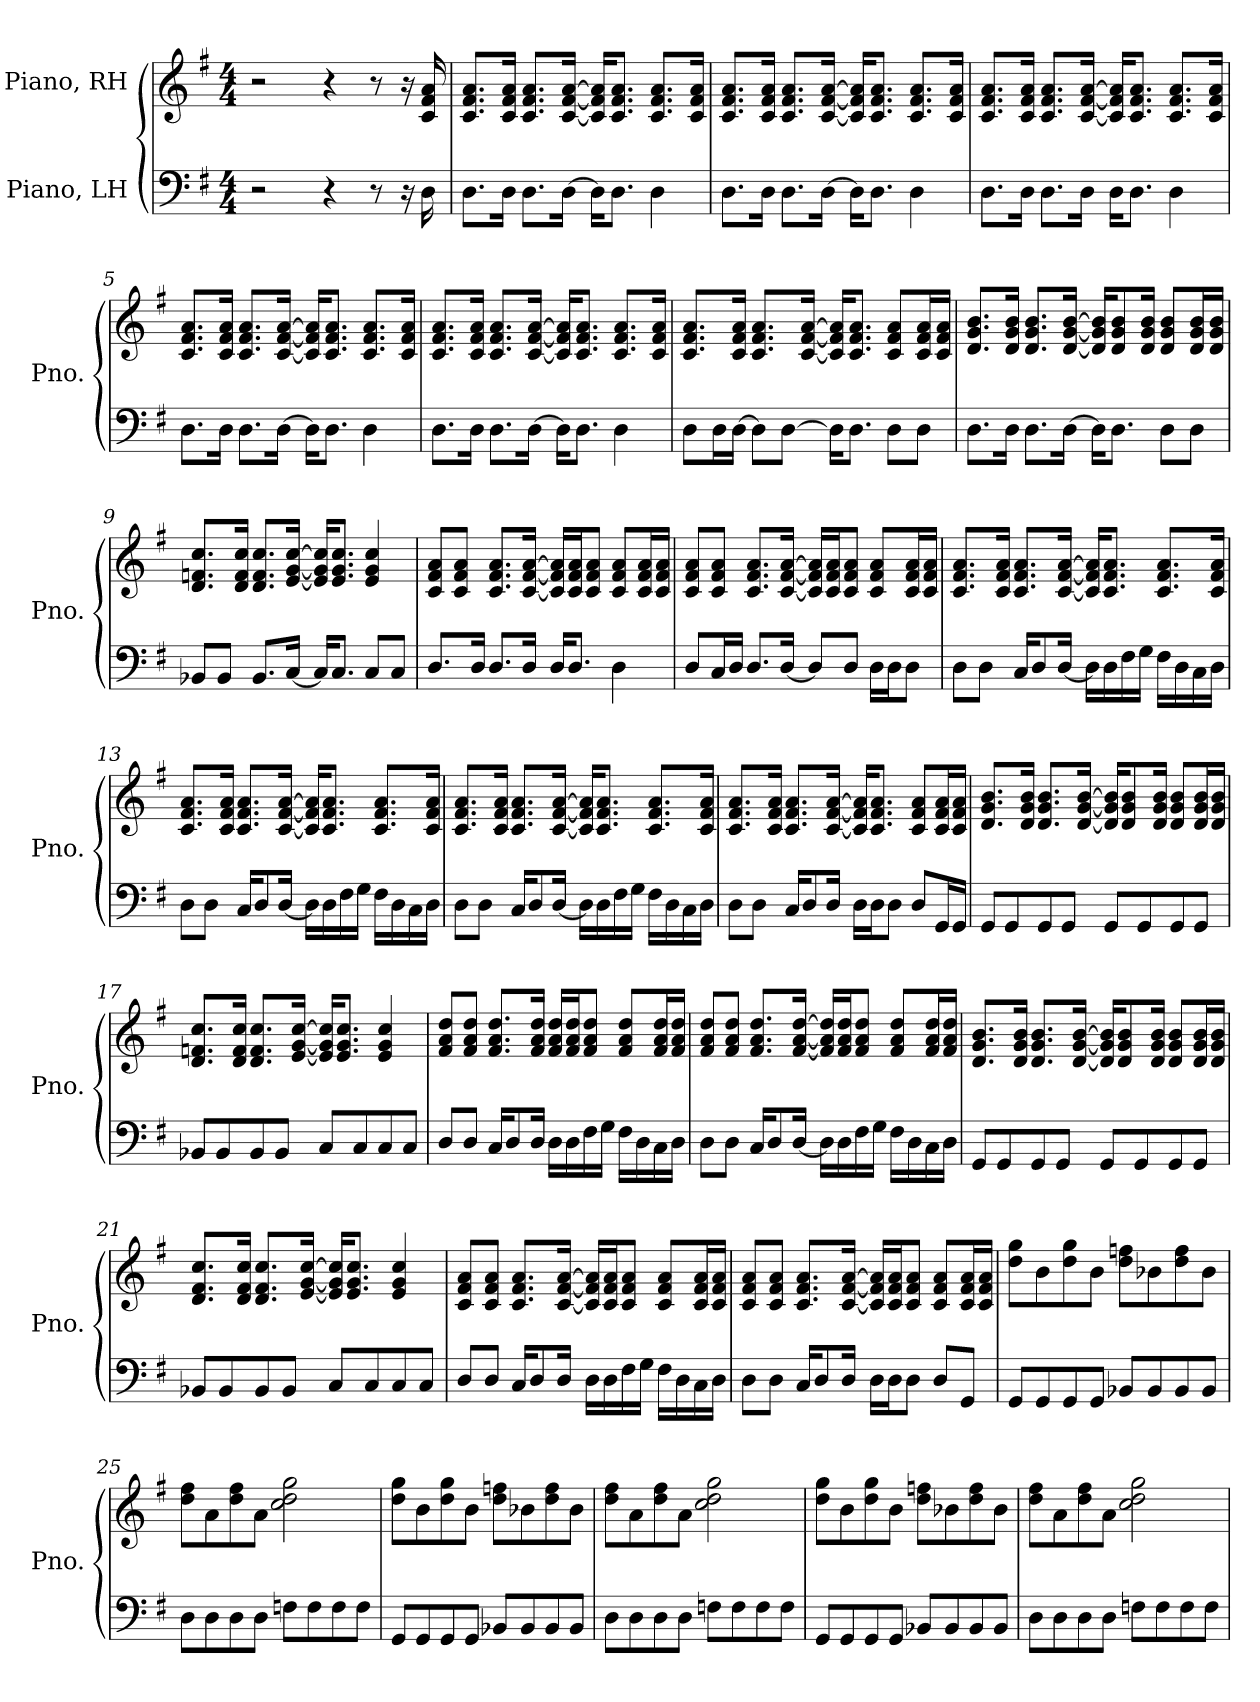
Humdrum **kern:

**kern	**kern
*part2	*part1
*staff2	*staff1
*I"Piano, LH	*I"Piano, RH
*I'Pno.	*I'Pno.
*clefF4	*clefG2
*k[f#]	*k[f#]
*M4/4	*M4/4
*MM100	*MM100
=1	=1
2r	2r
4r	4r
8r	8r
16r	16r
16D\	16c/ 16f#/ 16a/
=2	=2
8.D\L	8.c/ 8.f#/ 8.a/L
16D\Jk	16c/ 16f#/ 16a/Jk
8.D\L	8.c/ 8.f#/ 8.a/L
[16D\Jk	[16c/ [16f#/ [16a/Jk
16D\KL]	16c/] 16f#/] 16a/]KL
8.D\J	8.c/ 8.f#/ 8.a/J
4D\	8.c/ 8.f#/ 8.a/L
.	16c/ 16f#/ 16a/Jk
=3	=3
8.D\L	8.c/ 8.f#/ 8.a/L
16D\Jk	16c/ 16f#/ 16a/Jk
8.D\L	8.c/ 8.f#/ 8.a/L
[16D\Jk	[16c/ [16f#/ [16a/Jk
16D\KL]	16c/] 16f#/] 16a/]KL
8.D\J	8.c/ 8.f#/ 8.a/J
4D\	8.c/ 8.f#/ 8.a/L
.	16c/ 16f#/ 16a/Jk
!!LO:LB:g=z
=4	=4
8.D\L	8.c/ 8.f#/ 8.a/L
16D\Jk	16c/ 16f#/ 16a/Jk
8.D\L	8.c/ 8.f#/ 8.a/L
16D\Jk	[16c/ [16f#/ [16a/Jk
16D\KL	16c/] 16f#/] 16a/]KL
8.D\J	8.c/ 8.f#/ 8.a/J
4D\	8.c/ 8.f#/ 8.a/L
.	16c/ 16f#/ 16a/Jk
=5	=5
8.D\L	8.c/ 8.f#/ 8.a/L
16D\Jk	16c/ 16f#/ 16a/Jk
8.D\L	8.c/ 8.f#/ 8.a/L
[16D\Jk	[16c/ [16f#/ [16a/Jk
16D\KL]	16c/] 16f#/] 16a/]KL
8.D\J	8.c/ 8.f#/ 8.a/J
4D\	8.c/ 8.f#/ 8.a/L
.	16c/ 16f#/ 16a/Jk
=6	=6
8.D\L	8.c/ 8.f#/ 8.a/L
16D\Jk	16c/ 16f#/ 16a/Jk
8.D\L	8.c/ 8.f#/ 8.a/L
[16D\Jk	[16c/ [16f#/ [16a/Jk
16D\KL]	16c/] 16f#/] 16a/]KL
8.D\J	8.c/ 8.f#/ 8.a/J
4D\	8.c/ 8.f#/ 8.a/L
.	16c/ 16f#/ 16a/Jk
!!LO:LB:g=z
=7	=7
8D\L	8.c/ 8.f#/ 8.a/L
16D\L	.
[16D\JJ	16c/ 16f#/ 16a/Jk
8D\L]	8.c/ 8.f#/ 8.a/L
[8D\J	.
.	[16c/ [16f#/ [16a/Jk
16D\KL]	16c/] 16f#/] 16a/]KL
8.D\J	8.c/ 8.f#/ 8.a/J
8D\L	8c/ 8f#/ 8a/L
8D\J	16c/ 16f#/ 16a/L
.	16c/ 16f#/ 16a/JJ
=8	=8
8.D\L	8.d/ 8.g/ 8.b/L
16D\Jk	16d/ 16g/ 16b/Jk
8.D\L	8.d/ 8.g/ 8.b/L
[16D\Jk	[16d/ [16g/ [16b/Jk
16D\KL]	16d/] 16g/] 16b/]KL
8.D\J	8d/ 8g/ 8b/
.	16d/ 16g/ 16b/Jk
8D\L	8d/ 8g/ 8b/L
8D\J	16d/ 16g/ 16b/L
.	16d/ 16g/ 16b/JJ
=9	=9
8BB-X/L	8.d/ 8.fn/ 8.cc/L
8BB-/J	.
.	16d/ 16f/ 16cc/Jk
8.BB-/L	8.d/ 8.f/ 8.cc/L
[16C/Jk	[16e/ [16g/ [16cc/Jk
16C/KL]	16e/] 16g/] 16cc/]KL
8.C/J	8.e/ 8.g/ 8.cc/J
8C/L	4e/ 4g/ 4cc/
8C/J	.
!!LO:LB:g=z
=10	=10
8.D/L	8c/ 8f#/ 8a/L
.	8c/ 8f#/ 8a/J
16D/Jk	.
8.D/L	8.c/ 8.f#/ 8.a/L
16D/Jk	[16c/ [16f#/ [16a/Jk
16D/KL	16c/] 16f#/] 16a/]LL
8.D/J	16c/ 16f#/ 16a/J
.	8c/ 8f#/ 8a/J
4D\	8c/ 8f#/ 8a/L
.	16c/ 16f#/ 16a/L
.	16c/ 16f#/ 16a/JJ
=11	=11
8D/L	8c/ 8f#/ 8a/L
16C/L	8c/ 8f#/ 8a/J
16D/JJ	.
8.D/L	8.c/ 8.f#/ 8.a/L
[16D/Jk	[16c/ [16f#/ [16a/Jk
8D/L]	16c/] 16f#/] 16a/]LL
.	16c/ 16f#/ 16a/J
8D/J	8c/ 8f#/ 8a/J
16D\LL	8c/ 8f#/ 8a/L
16D\J	.
8D\J	16c/ 16f#/ 16a/L
.	16c/ 16f#/ 16a/JJ
!!LO:LB:g=z
=12	=12
8D\L	8.c/ 8.f#/ 8.a/L
8D\J	.
.	16c/ 16f#/ 16a/Jk
16C/KL	8.c/ 8.f#/ 8.a/L
8D/	.
[16D/Jk	[16c/ [16f#/ [16a/Jk
16D\LL]	16c/] 16f#/] 16a/]KL
16D\	8.c/ 8.f#/ 8.a/J
16F#\	.
16G\JJ	.
16F#\LL	8.c/ 8.f#/ 8.a/L
16D\	.
16C\	.
16D\JJ	16c/ 16f#/ 16a/Jk
=13	=13
8D\L	8.c/ 8.f#/ 8.a/L
8D\J	.
.	16c/ 16f#/ 16a/Jk
16C/KL	8.c/ 8.f#/ 8.a/L
8D/	.
[16D/Jk	[16c/ [16f#/ [16a/Jk
16D\LL]	16c/] 16f#/] 16a/]KL
16D\	8.c/ 8.f#/ 8.a/J
16F#\	.
16G\JJ	.
16F#\LL	8.c/ 8.f#/ 8.a/L
16D\	.
16C\	.
16D\JJ	16c/ 16f#/ 16a/Jk
!!LO:LB:g=z
=14	=14
8D\L	8.c/ 8.f#/ 8.a/L
8D\J	.
.	16c/ 16f#/ 16a/Jk
16C/KL	8.c/ 8.f#/ 8.a/L
8D/	.
[16D/Jk	[16c/ [16f#/ [16a/Jk
16D\LL]	16c/] 16f#/] 16a/]KL
16D\	8.c/ 8.f#/ 8.a/J
16F#\	.
16G\JJ	.
16F#\LL	8.c/ 8.f#/ 8.a/L
16D\	.
16C\	.
16D\JJ	16c/ 16f#/ 16a/Jk
=15	=15
8D\L	8.c/ 8.f#/ 8.a/L
8D\J	.
.	16c/ 16f#/ 16a/Jk
16C/KL	8.c/ 8.f#/ 8.a/L
8D/	.
16D/Jk	[16c/ [16f#/ [16a/Jk
16D\LL	16c/] 16f#/] 16a/]KL
16D\J	8.c/ 8.f#/ 8.a/J
8D\J	.
8D/L	8c/ 8f#/ 8a/L
16GG/L	16c/ 16f#/ 16a/L
16GG/JJ	16c/ 16f#/ 16a/JJ
=16	=16
8GG/L	8.d/ 8.g/ 8.b/L
8GG/	.
.	16d/ 16g/ 16b/Jk
8GG/	8.d/ 8.g/ 8.b/L
8GG/J	.
.	[16d/ [16g/ [16b/Jk
8GG/L	16d/] 16g/] 16b/]KL
.	8d/ 8g/ 8b/
8GG/	.
.	16d/ 16g/ 16b/Jk
8GG/	8d/ 8g/ 8b/L
8GG/J	16d/ 16g/ 16b/L
.	16d/ 16g/ 16b/JJ
!!LO:PB:g=z
=17	=17
8BB-X/L	8.d/ 8.fn/ 8.cc/L
8BB-/	.
.	16d/ 16f/ 16cc/Jk
8BB-/	8.d/ 8.f/ 8.cc/L
8BB-/J	.
.	[16e/ [16g/ [16cc/Jk
8C/L	16e/] 16g/] 16cc/]KL
.	8.e/ 8.g/ 8.cc/J
8C/	.
8C/	4e/ 4g/ 4cc/
8C/J	.
=18	=18
8D/L	8f#/ 8a/ 8dd/L
8D/J	8f#/ 8a/ 8dd/J
16C/KL	8.f#/ 8.a/ 8.dd/L
8D/	.
16D/Jk	16f#/ 16a/ 16dd/Jk
16D\LL	16f#/ 16a/ 16dd/LL
16D\	16f#/ 16a/ 16dd/J
16F#\	8f#/ 8a/ 8dd/J
16G\JJ	.
16F#\LL	8f#/ 8a/ 8dd/L
16D\	.
16C\	16f#/ 16a/ 16dd/L
16D\JJ	16f#/ 16a/ 16dd/JJ
=19	=19
8D\L	8f#/ 8a/ 8dd/L
8D\J	8f#/ 8a/ 8dd/J
16C/KL	8.f#/ 8.a/ 8.dd/L
8D/	.
[16D/Jk	[16f#/ [16a/ [16dd/Jk
16D\LL]	16f#/] 16a/] 16dd/]LL
16D\	16f#/ 16a/ 16dd/J
16F#\	8f#/ 8a/ 8dd/J
16G\JJ	.
16F#\LL	8f#/ 8a/ 8dd/L
16D\	.
16C\	16f#/ 16a/ 16dd/L
16D\JJ	16f#/ 16a/ 16dd/JJ
!!LO:LB:g=z
=20	=20
8GG/L	8.d/ 8.g/ 8.b/L
8GG/	.
.	16d/ 16g/ 16b/Jk
8GG/	8.d/ 8.g/ 8.b/L
8GG/J	.
.	[16d/ [16g/ [16b/Jk
8GG/L	16d/] 16g/] 16b/]KL
.	8d/ 8g/ 8b/
8GG/	.
.	16d/ 16g/ 16b/Jk
8GG/	8d/ 8g/ 8b/L
8GG/J	16d/ 16g/ 16b/L
.	16d/ 16g/ 16b/JJ
=21	=21
8BB-X/L	8.d/ 8.f#/ 8.cc/L
8BB-/	.
.	16d/ 16f#/ 16cc/Jk
8BB-/	8.d/ 8.f#/ 8.cc/L
8BB-/J	.
.	[16e/ [16g/ [16cc/Jk
8C/L	16e/] 16g/] 16cc/]KL
.	8.e/ 8.g/ 8.cc/J
8C/	.
8C/	4e/ 4g/ 4cc/
8C/J	.
=22	=22
8D/L	8c/ 8f#/ 8a/L
8D/J	8c/ 8f#/ 8a/J
16C/KL	8.c/ 8.f#/ 8.a/L
8D/	.
16D/Jk	[16c/ [16f#/ [16a/Jk
16D\LL	16c/] 16f#/] 16a/]LL
16D\	16c/ 16f#/ 16a/J
16F#\	8c/ 8f#/ 8a/J
16G\JJ	.
16F#\LL	8c/ 8f#/ 8a/L
16D\	.
16C\	16c/ 16f#/ 16a/L
16D\JJ	16c/ 16f#/ 16a/JJ
!!LO:LB:g=z
=23	=23
8D\L	8c/ 8f#/ 8a/L
8D\J	8c/ 8f#/ 8a/J
16C/KL	8.c/ 8.f#/ 8.a/L
8D/	.
16D/Jk	[16c/ [16f#/ [16a/Jk
16D\LL	16c/] 16f#/] 16a/]LL
16D\J	16c/ 16f#/ 16a/J
8D\J	8c/ 8f#/ 8a/J
8D/L	8c/ 8f#/ 8a/L
8GG/J	16c/ 16f#/ 16a/L
.	16c/ 16f#/ 16a/JJ
=24	=24
8GG/L	8dd\ 8gg\L
8GG/	8b\
8GG/	8dd\ 8gg\
8GG/J	8b\J
8BB-X/L	8dd\ 8ffn\L
8BB-/	8b-X\
8BB-/	8dd\ 8ff\
8BB-/J	8b-\J
=25	=25
8D\L	8dd\ 8ff#\L
8D\	8a\
8D\	8dd\ 8ff#\
8D\J	8a\J
8Fn\L	2cc\ 2dd\ 2gg\
8F\	.
8F\	.
8F\J	.
=26	=26
8GG/L	8dd\ 8gg\L
8GG/	8b\
8GG/	8dd\ 8gg\
8GG/J	8b\J
8BB-X/L	8dd\ 8ffn\L
8BB-/	8b-X\
8BB-/	8dd\ 8ff\
8BB-/J	8b-\J
!!LO:LB:g=z
=27	=27
8D\L	8dd\ 8ff#\L
8D\	8a\
8D\	8dd\ 8ff#\
8D\J	8a\J
8Fn\L	2cc\ 2dd\ 2gg\
8F\	.
8F\	.
8F\J	.
=28	=28
8GG/L	8dd\ 8gg\L
8GG/	8b\
8GG/	8dd\ 8gg\
8GG/J	8b\J
8BB-X/L	8dd\ 8ffn\L
8BB-/	8b-X\
8BB-/	8dd\ 8ff\
8BB-/J	8b-\J
=29	=29
8D\L	8dd\ 8ff#\L
8D\	8a\
8D\	8dd\ 8ff#\
8D\J	8a\J
8Fn\L	2cc\ 2dd\ 2gg\
8F\	.
8F\	.
8F\J	.
=	=
*-	*-
